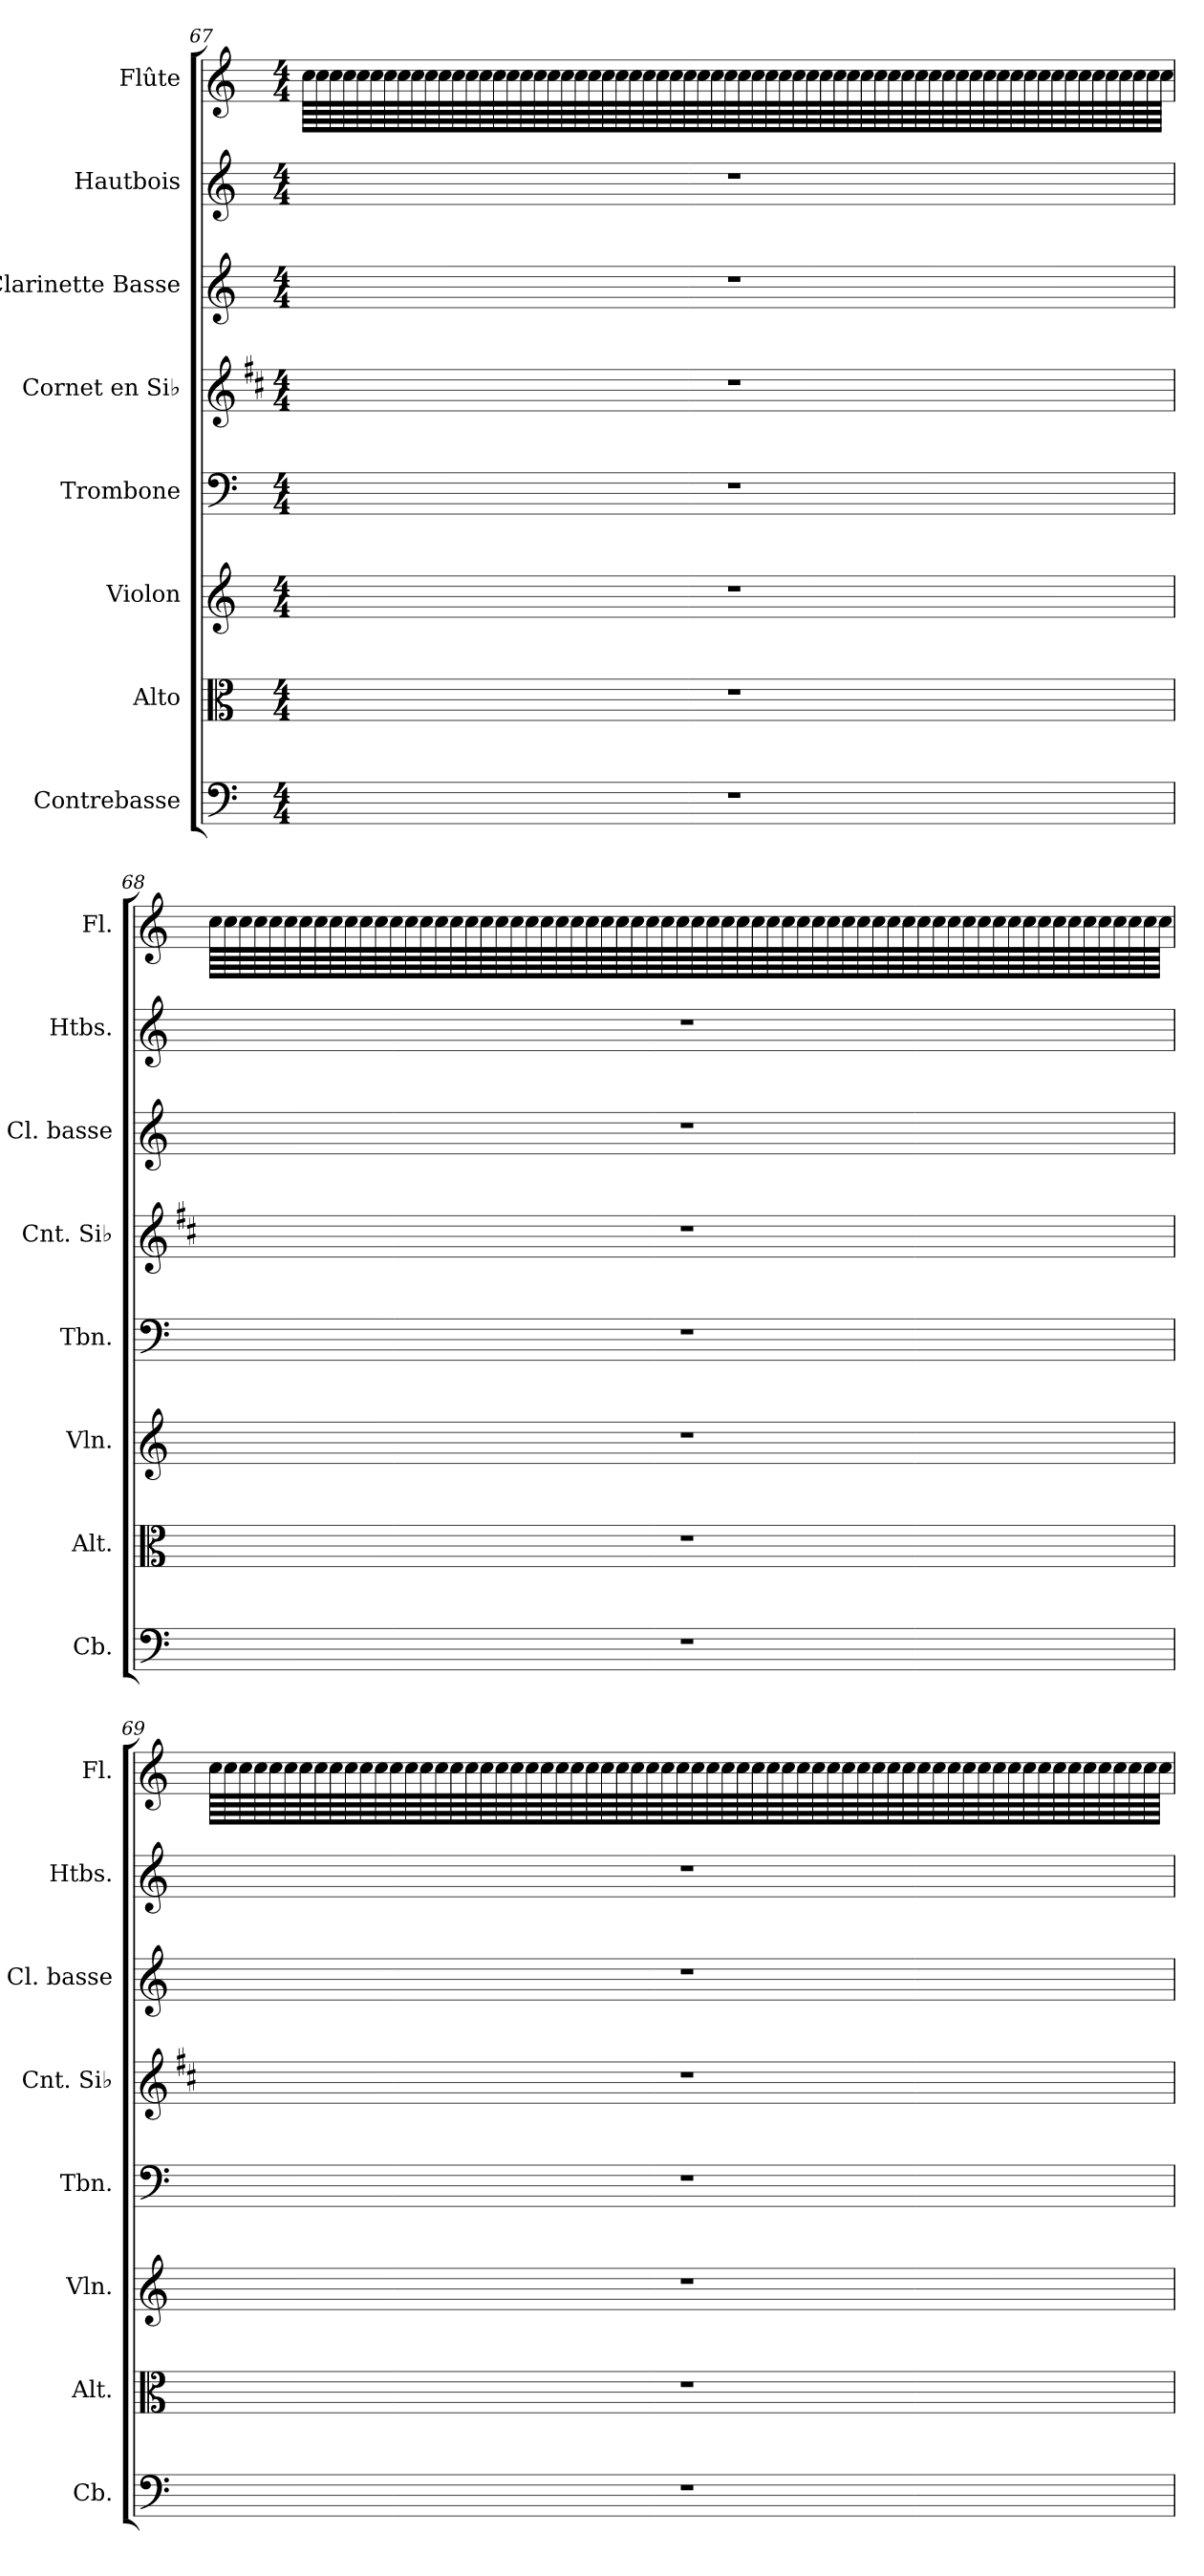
**kern	**kern	**kern	**kern	**kern	**kern	**kern	**kern
*part8	*part7	*part6	*part5	*part4	*part3	*part2	*part1
*staff8	*staff7	*staff6	*staff5	*staff4	*staff3	*staff2	*staff1
*I"Contrebasse	*I"Alto	*I"Violon	*I"Trombone	*I"Cornet en Si♭	*I"Clarinette Basse	*I"Hautbois	*I"Flûte
*I'Cb.	*I'Alt.	*I'Vln.	*I'Tbn.	*I'Cnt. Si♭	*I'Cl. basse	*I'Htbs.	*I'Fl.
!!LO:PB:g=z
*clefF4	*clefC3	*clefG2	*clefF4	*clefG2	*clefG2	*clefG2	*clefG2
*ITrd7c12	*	*	*	*ITrd1c2	*ITrd8c14	*	*
*k[]	*k[]	*k[]	*k[]	*k[]	*k[]	*k[]	*k[]
*M4/4	*M4/4	*M4/4	*M4/4	*M4/4	*M4/4	*M4/4	*M4/4
=67	=67	=67	=67	=67	=67	=67	=67
1r	1r	1r	1r	1r	1r	1r	64cc\LLLL
.	.	.	.	.	.	.	64cc\
.	.	.	.	.	.	.	64cc\
.	.	.	.	.	.	.	64cc\
.	.	.	.	.	.	.	64cc\
.	.	.	.	.	.	.	64cc\
.	.	.	.	.	.	.	64cc\
.	.	.	.	.	.	.	64cc\
.	.	.	.	.	.	.	64cc\
.	.	.	.	.	.	.	64cc\
.	.	.	.	.	.	.	64cc\
.	.	.	.	.	.	.	64cc\
.	.	.	.	.	.	.	64cc\
.	.	.	.	.	.	.	64cc\
.	.	.	.	.	.	.	64cc\
.	.	.	.	.	.	.	64cc\
.	.	.	.	.	.	.	64cc\
.	.	.	.	.	.	.	64cc\
.	.	.	.	.	.	.	64cc\
.	.	.	.	.	.	.	64cc\
.	.	.	.	.	.	.	64cc\
.	.	.	.	.	.	.	64cc\
.	.	.	.	.	.	.	64cc\
.	.	.	.	.	.	.	64cc\
.	.	.	.	.	.	.	64cc\
.	.	.	.	.	.	.	64cc\
.	.	.	.	.	.	.	64cc\
.	.	.	.	.	.	.	64cc\
.	.	.	.	.	.	.	64cc\
.	.	.	.	.	.	.	64cc\
.	.	.	.	.	.	.	64cc\
.	.	.	.	.	.	.	64cc\
.	.	.	.	.	.	.	64cc\
.	.	.	.	.	.	.	64cc\
.	.	.	.	.	.	.	64cc\
.	.	.	.	.	.	.	64cc\
.	.	.	.	.	.	.	64cc\
.	.	.	.	.	.	.	64cc\
.	.	.	.	.	.	.	64cc\
.	.	.	.	.	.	.	64cc\
.	.	.	.	.	.	.	64cc\
.	.	.	.	.	.	.	64cc\
.	.	.	.	.	.	.	64cc\
.	.	.	.	.	.	.	64cc\
.	.	.	.	.	.	.	64cc\
.	.	.	.	.	.	.	64cc\
.	.	.	.	.	.	.	64cc\
.	.	.	.	.	.	.	64cc\
.	.	.	.	.	.	.	64cc\
.	.	.	.	.	.	.	64cc\
.	.	.	.	.	.	.	64cc\
.	.	.	.	.	.	.	64cc\
.	.	.	.	.	.	.	64cc\
.	.	.	.	.	.	.	64cc\
.	.	.	.	.	.	.	64cc\
.	.	.	.	.	.	.	64cc\
.	.	.	.	.	.	.	64cc\
.	.	.	.	.	.	.	64cc\
.	.	.	.	.	.	.	64cc\
.	.	.	.	.	.	.	64cc\
.	.	.	.	.	.	.	64cc\
.	.	.	.	.	.	.	64cc\
.	.	.	.	.	.	.	64cc\
.	.	.	.	.	.	.	64cc\JJJJ
!!LO:PB:g=z
=68	=68	=68	=68	=68	=68	=68	=68
1r	1r	1r	1r	1r	1r	1r	64cc\LLLL
.	.	.	.	.	.	.	64cc\
.	.	.	.	.	.	.	64cc\
.	.	.	.	.	.	.	64cc\
.	.	.	.	.	.	.	64cc\
.	.	.	.	.	.	.	64cc\
.	.	.	.	.	.	.	64cc\
.	.	.	.	.	.	.	64cc\
.	.	.	.	.	.	.	64cc\
.	.	.	.	.	.	.	64cc\
.	.	.	.	.	.	.	64cc\
.	.	.	.	.	.	.	64cc\
.	.	.	.	.	.	.	64cc\
.	.	.	.	.	.	.	64cc\
.	.	.	.	.	.	.	64cc\
.	.	.	.	.	.	.	64cc\
.	.	.	.	.	.	.	64cc\
.	.	.	.	.	.	.	64cc\
.	.	.	.	.	.	.	64cc\
.	.	.	.	.	.	.	64cc\
.	.	.	.	.	.	.	64cc\
.	.	.	.	.	.	.	64cc\
.	.	.	.	.	.	.	64cc\
.	.	.	.	.	.	.	64cc\
.	.	.	.	.	.	.	64cc\
.	.	.	.	.	.	.	64cc\
.	.	.	.	.	.	.	64cc\
.	.	.	.	.	.	.	64cc\
.	.	.	.	.	.	.	64cc\
.	.	.	.	.	.	.	64cc\
.	.	.	.	.	.	.	64cc\
.	.	.	.	.	.	.	64cc\
.	.	.	.	.	.	.	64cc\
.	.	.	.	.	.	.	64cc\
.	.	.	.	.	.	.	64cc\
.	.	.	.	.	.	.	64cc\
.	.	.	.	.	.	.	64cc\
.	.	.	.	.	.	.	64cc\
.	.	.	.	.	.	.	64cc\
.	.	.	.	.	.	.	64cc\
.	.	.	.	.	.	.	64cc\
.	.	.	.	.	.	.	64cc\
.	.	.	.	.	.	.	64cc\
.	.	.	.	.	.	.	64cc\
.	.	.	.	.	.	.	64cc\
.	.	.	.	.	.	.	64cc\
.	.	.	.	.	.	.	64cc\
.	.	.	.	.	.	.	64cc\
.	.	.	.	.	.	.	64cc\
.	.	.	.	.	.	.	64cc\
.	.	.	.	.	.	.	64cc\
.	.	.	.	.	.	.	64cc\
.	.	.	.	.	.	.	64cc\
.	.	.	.	.	.	.	64cc\
.	.	.	.	.	.	.	64cc\
.	.	.	.	.	.	.	64cc\
.	.	.	.	.	.	.	64cc\
.	.	.	.	.	.	.	64cc\
.	.	.	.	.	.	.	64cc\
.	.	.	.	.	.	.	64cc\
.	.	.	.	.	.	.	64cc\
.	.	.	.	.	.	.	64cc\
.	.	.	.	.	.	.	64cc\
.	.	.	.	.	.	.	64cc\JJJJ
!!LO:PB:g=z
=69	=69	=69	=69	=69	=69	=69	=69
1r	1r	1r	1r	1r	1r	1r	64cc\LLLL
.	.	.	.	.	.	.	64cc\
.	.	.	.	.	.	.	64cc\
.	.	.	.	.	.	.	64cc\
.	.	.	.	.	.	.	64cc\
.	.	.	.	.	.	.	64cc\
.	.	.	.	.	.	.	64cc\
.	.	.	.	.	.	.	64cc\
.	.	.	.	.	.	.	64cc\
.	.	.	.	.	.	.	64cc\
.	.	.	.	.	.	.	64cc\
.	.	.	.	.	.	.	64cc\
.	.	.	.	.	.	.	64cc\
.	.	.	.	.	.	.	64cc\
.	.	.	.	.	.	.	64cc\
.	.	.	.	.	.	.	64cc\
.	.	.	.	.	.	.	64cc\
.	.	.	.	.	.	.	64cc\
.	.	.	.	.	.	.	64cc\
.	.	.	.	.	.	.	64cc\
.	.	.	.	.	.	.	64cc\
.	.	.	.	.	.	.	64cc\
.	.	.	.	.	.	.	64cc\
.	.	.	.	.	.	.	64cc\
.	.	.	.	.	.	.	64cc\
.	.	.	.	.	.	.	64cc\
.	.	.	.	.	.	.	64cc\
.	.	.	.	.	.	.	64cc\
.	.	.	.	.	.	.	64cc\
.	.	.	.	.	.	.	64cc\
.	.	.	.	.	.	.	64cc\
.	.	.	.	.	.	.	64cc\
.	.	.	.	.	.	.	64cc\
.	.	.	.	.	.	.	64cc\
.	.	.	.	.	.	.	64cc\
.	.	.	.	.	.	.	64cc\
.	.	.	.	.	.	.	64cc\
.	.	.	.	.	.	.	64cc\
.	.	.	.	.	.	.	64cc\
.	.	.	.	.	.	.	64cc\
.	.	.	.	.	.	.	64cc\
.	.	.	.	.	.	.	64cc\
.	.	.	.	.	.	.	64cc\
.	.	.	.	.	.	.	64cc\
.	.	.	.	.	.	.	64cc\
.	.	.	.	.	.	.	64cc\
.	.	.	.	.	.	.	64cc\
.	.	.	.	.	.	.	64cc\
.	.	.	.	.	.	.	64cc\
.	.	.	.	.	.	.	64cc\
.	.	.	.	.	.	.	64cc\
.	.	.	.	.	.	.	64cc\
.	.	.	.	.	.	.	64cc\
.	.	.	.	.	.	.	64cc\
.	.	.	.	.	.	.	64cc\
.	.	.	.	.	.	.	64cc\
.	.	.	.	.	.	.	64cc\
.	.	.	.	.	.	.	64cc\
.	.	.	.	.	.	.	64cc\
.	.	.	.	.	.	.	64cc\
.	.	.	.	.	.	.	64cc\
.	.	.	.	.	.	.	64cc\
.	.	.	.	.	.	.	64cc\
.	.	.	.	.	.	.	64cc\JJJJ
=	=	=	=	=	=	=	=
*-	*-	*-	*-	*-	*-	*-	*-
